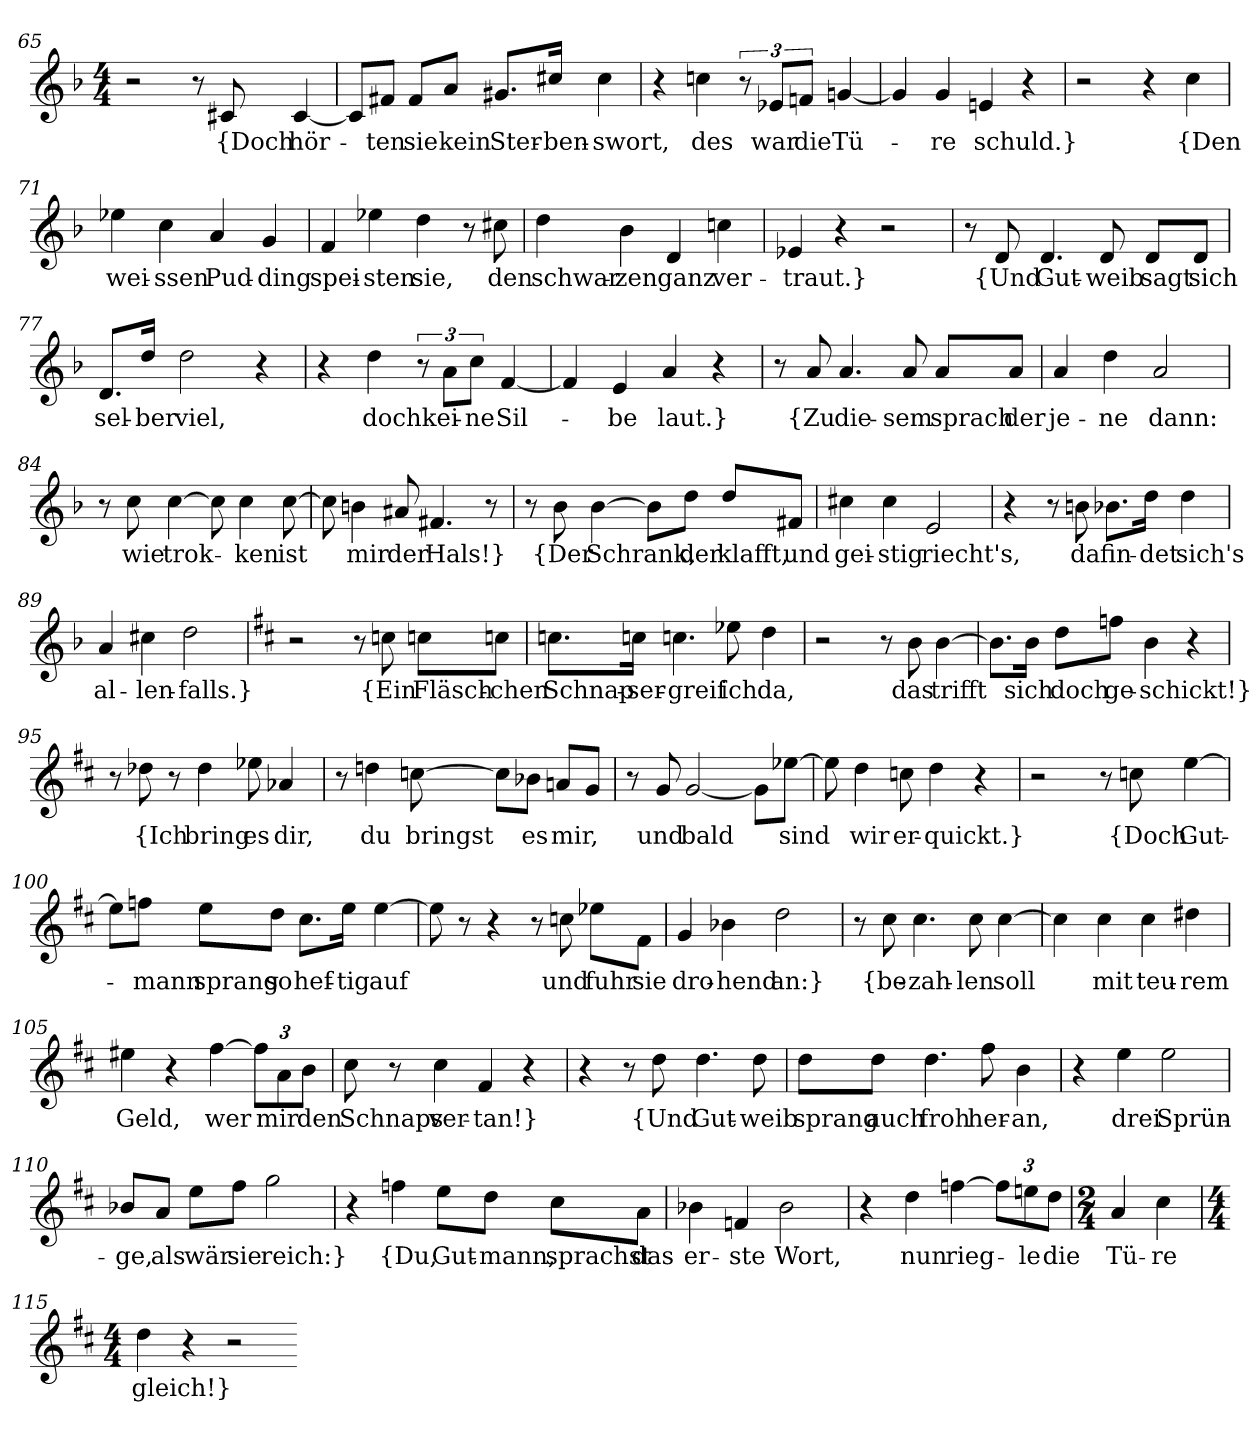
**kern	**text
*part1	*part1
*staff1	*staff1
*clefG2	*
*k[b-]	*
*M4/4	*
=65	=65
2r	.
8r	.
8c#X	{Doch
[4c#	hör-
=66	=66
8c#/L]	.
8f#X/J	-ten
8f#/L	sie
8a/J	kein
8.g#X/L	Ster-
16cc#X/Jk	-ben-
4cc#	-swort,
=67	=67
4r	.
4ccn	des
12r	.
12e-X/L	war
12fn/J	die
[4gn	Tü-
=68	=68
4gn]	.
4g	-re
4en	schuld.}
4r	.
=70	=70
2r	.
4r	.
4cc	{Den
=71	=71
4ee-X	wei-
4cc	-ssen
4a	Pud-
4g	-ding
=72	=72
4f	spei-
4ee-X	-sten
4dd	sie,
8r	.
8cc#X	den
=73	=73
4dd	schwar-
4b-	-zen
4d	ganz
4ccn	ver-
=74	=74
4e-X	-traut.}
4r	.
2r	.
=76	=76
8r	.
8d	{Und
4.d	Gut-
8d	-weib
8d/L	sagt
8d/J	sich
=77	=77
8.d/L	sel-
16dd/Jk	-ber
2dd	viel,
4r	.
=78	=78
4r	.
4dd	doch
12r	.
12a\L	kei-
12cc\J	-ne
[4f	Sil-
=79	=79
4f]	.
4e	-be
4a	laut.}
4r	.
=82	=82
8r	.
8a	{Zu
4.a	die-
8a	-sem
8a/L	sprach
8a/J	der
=83	=83
4a	je-
4dd	-ne
2a	dann:
=84	=84
8r	.
8cc	wie
[4cc	trok-
8cc]	.
4cc	-ken
[8cc	ist
=85	=85
8cc]	.
4bn	mir
8a#X	der
4.f#X	Hals!}
8r	.
=86	=86
8r	.
8b-	{Der
[4b-	Schrank,
8b-\L]	.
8dd\J	der
8dd/L	klafft,
8f#X/J	und
=87	=87
4cc#X	gei-
4cc#	-stig
2e	riecht's,
=88	=88
4r	.
8r	.
8bn	da
8.b-X\L	fin-
16dd\Jk	-det
4dd	sich's
=89	=89
4a	al-
4cc#X	-len-
2dd	-falls.}
=91	=91
*k[f#c#]	*
2r	.
8r	.
8ccn	{Ein
8ccn\L	Fläsch-
8ccn\J	-chen
=92	=92
8.ccn\L	Schnap-
16ccn\Jk	-ser-
4.ccn	-greif
8ee-X	ich
4dd	da,
=93	=93
2r	.
8r	.
8b	das
[4b	trifft
=94	=94
8.b\L]	.
16b\Jk	sich
8dd\L	doch
8ffn\J	ge-
4b	-schickt!}
4r	.
=95	=95
8r	.
8dd-X	{Ich
8r	.
4dd-	bring
8ee-X	es
4a-X	dir,
=96	=96
8r	.
4ddn	du
[8ccn	bringst
8ccn\L]	.
8b-X\J	es
8an/L	mir,
8g/J	.
=97	=97
8r	.
8g	und
[2g	bald
8g\L]	.
[8ee-X\J	sind
=98	=98
8ee-]	.
4dd	wir
8ccn	er-
4dd	-quickt.}
4r	.
=99	=99
2r	.
8r	.
8ccn	{Doch
[4ee	Gut-
=100	=100
8ee\L]	.
8ffn\J	-mann
8ee\L	sprang
8dd\J	so
8.cc#\L	hef-
16ee\Jk	-tig
[4ee	auf
=101	=101
8ee]	.
8r	.
4r	.
8r	.
8ccn	und
8ee-X\L	fuhr
8f#\J	sie
=102	=102
4g	dro-
4b-X	-hend
2dd	an:}
=103	=103
8r	.
8cc#	{be-
4.cc#	-zah-
8cc#	-len
[4cc#	soll
=104	=104
4cc#]	.
4cc#	mit
4cc#	teu-
4dd#X	-rem
=105	=105
4ee#X	Geld,
4r	.
[4ff#	wer
12ff#\L]	.
12a\	mir
12b\J	den
=106	=106
8cc#	Schnaps
8r	.
4cc#	ver-
4f#	-tan!}
4r	.
=107	=107
4r	.
8r	.
8dd	{Und
4.dd	Gut-
8dd	-weib
=108	=108
8dd\L	sprang
8dd\J	auch
4.dd	froh
8ff#	her-
4b	-an,
=109	=109
4r	.
4ee	drei
2ee	Sprün-
=110	=110
8b-X/L	-ge,
8a/J	als
8ee\L	wär
8ff#\J	sie
2gg	reich:}
=111	=111
4r	.
4ffn	{Du,
8ee\L	Gut-
8dd\J	-mann,
8cc#\L	sprachst
8a\J	das
=112	=112
4b-X	er-
4fn	-ste
2b-	Wort,
=113	=113
4r	.
4dd	nun
[4ffn	rieg-
12ffn\L]	.
12een\	-le
12dd\J	die
=114	=114
*M2/4	*
4a	Tü-
4cc#	-re
=115	=115
*M4/4	*
4dd	gleich!}
4r	.
2r	.
=-	=-
*-	*-
